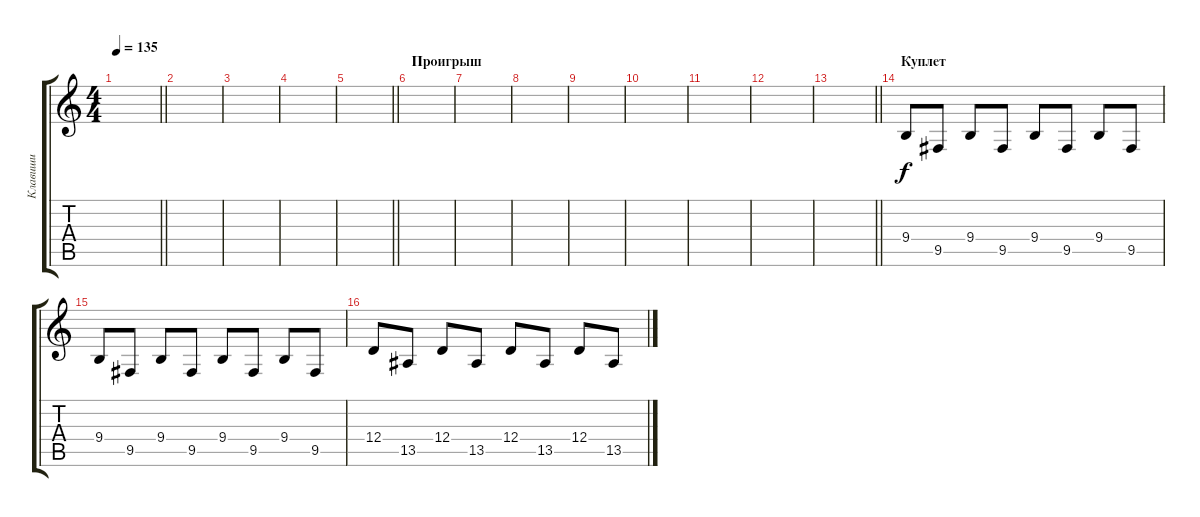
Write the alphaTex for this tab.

\track ("Клавиши" "Клавиши") {instrument electricpiano1}
\staff {score tabs}
\tuning (E4 B3 G3 D3 A2 E2) {hide}
\ts (4 4)
\tempo 135
\clef g2
\barLineRight lightlight
\ks c
|
\section ("" " ")
|
|
|
\barLineRight lightlight
|
\section ("" "Проигрыш")
|
|
|
|
|
|
|
\barLineRight lightlight
|
\section ("" "Куплет")
9.4.8 9.5.8 9.4.8 9.5.8 9.4.8 9.5.8 9.4.8 9.5.8 |
9.4.8 9.5.8 9.4.8 9.5.8 9.4.8 9.5.8 9.4.8 9.5.8 |
12.4.8 13.5.8 12.4.8 13.5.8 12.4.8 13.5.8 12.4.8 13.5.8
